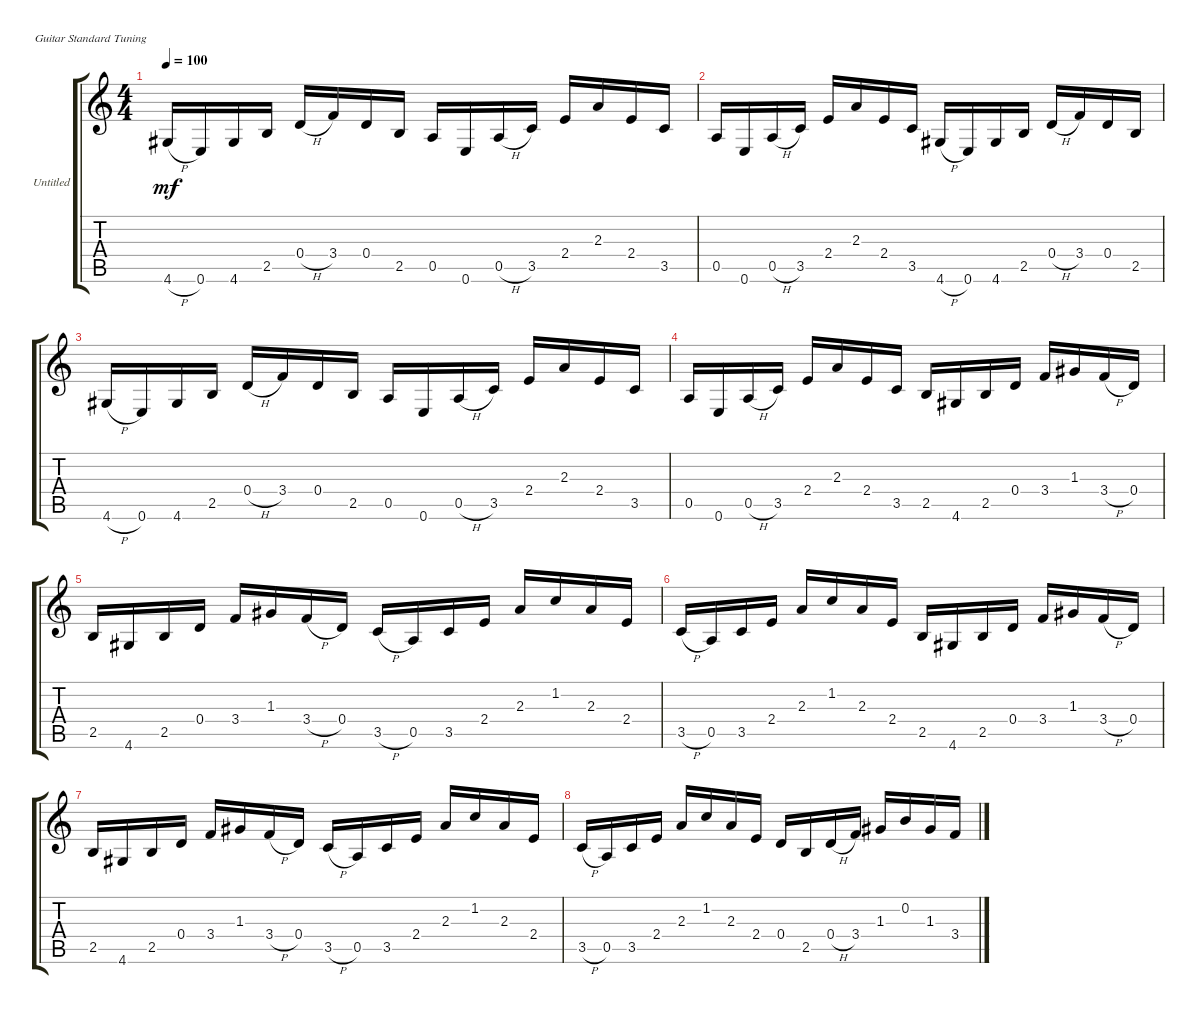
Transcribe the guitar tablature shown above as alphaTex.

\bracketExtendMode groupsimilarinstruments
\firstSystemTrackNameOrientation horizontal
\otherSystemsTrackNameOrientation horizontal
\track ("Untitled" "Untitled") {instrument acousticguitarnylon}
\staff {score tabs}
\tuning (E4 B3 G3 D3 A2 E2)
\ts (4 4)
\tempo 100
\clef g2
\ks c
4.6{h}.16{dy mf} 0.6.16 4.6.16 2.5.16 0.4{h}.16 3.4.16 0.4.16 2.5.16 0.5.16 0.6.16 0.5{h}.16 3.5.16 2.4.16 2.3.16 2.4.16 3.5.16 |
0.5.16 0.6.16 0.5{h}.16 3.5.16 2.4.16 2.3.16 2.4.16 3.5.16 4.6{h}.16 0.6.16 4.6.16 2.5.16 0.4{h}.16 3.4.16 0.4.16 2.5.16 |
4.6{h}.16 0.6.16 4.6.16 2.5.16 0.4{h}.16 3.4.16 0.4.16 2.5.16 0.5.16 0.6.16 0.5{h}.16 3.5.16 2.4.16 2.3.16 2.4.16 3.5.16 |
0.5.16 0.6.16 0.5{h}.16 3.5.16 2.4.16 2.3.16 2.4.16 3.5.16 2.5.16 4.6.16 2.5.16 0.4.16 3.4.16 1.3.16 3.4{h}.16 0.4.16 |
2.5.16 4.6.16 2.5.16 0.4.16 3.4.16 1.3.16 3.4{h}.16 0.4.16 3.5{h}.16 0.5.16 3.5.16 2.4.16 2.3.16 1.2.16 2.3.16 2.4.16 |
3.5{h}.16 0.5.16 3.5.16 2.4.16 2.3.16 1.2.16 2.3.16 2.4.16 2.5.16 4.6.16 2.5.16 0.4.16 3.4.16 1.3.16 3.4{h}.16 0.4.16 |
2.5.16 4.6.16 2.5.16 0.4.16 3.4.16 1.3.16 3.4{h}.16 0.4.16 3.5{h}.16 0.5.16 3.5.16 2.4.16 2.3.16 1.2.16 2.3.16 2.4.16 |
3.5{h}.16 0.5.16 3.5.16 2.4.16 2.3.16 1.2.16 2.3.16 2.4.16 0.4.16 2.5.16 0.4{h}.16 3.4.16 1.3.16 0.2.16 1.3.16 3.4.16
